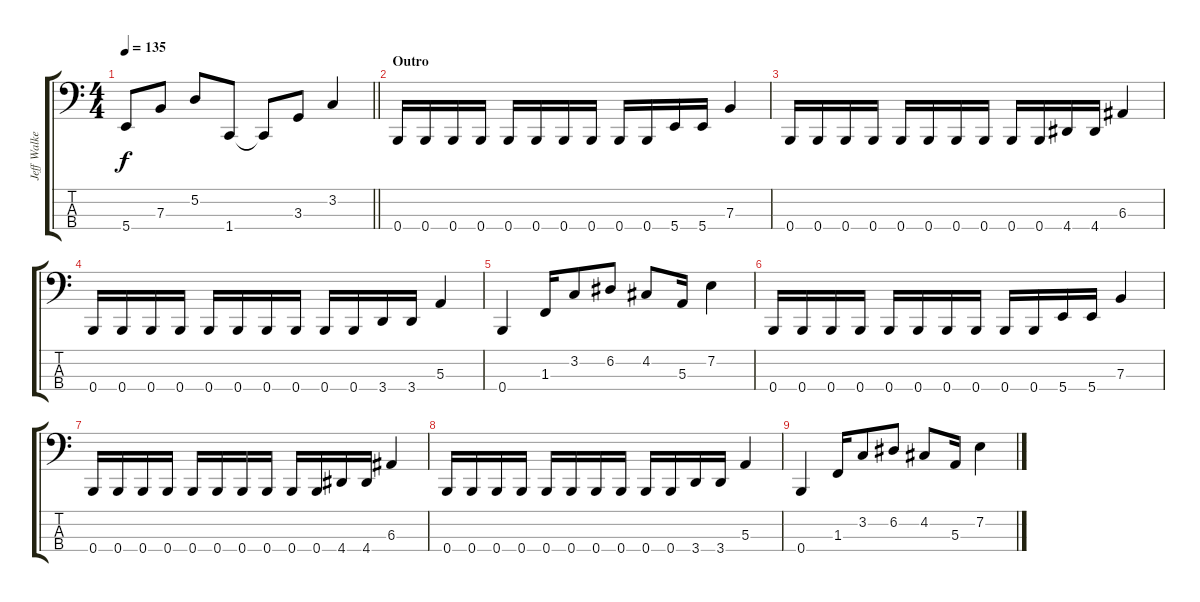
\track ("Jeff Walker" "Jeff Walke") {instrument electricbasspick}
\staff {score tabs}
\tuning (D2 A1 E1 B0) {hide}
\ts (4 4)
\tempo 135
\clef f4
\barLineRight lightlight
\ks c
5.4{t}.8{dy f} 7.3.8 5.2.8 1.4.8 1.4{t}.8 3.3.8 3.2.4 |
\section ("" "Outro")
0.4.16 0.4.16 0.4.16 0.4.16 0.4.16 0.4.16 0.4.16 0.4.16 0.4.16 0.4.16 5.4.16 5.4.16 7.3.4 |
0.4.16 0.4.16 0.4.16 0.4.16 0.4.16 0.4.16 0.4.16 0.4.16 0.4.16 0.4.16 4.4.16 4.4.16 6.3.4 |
0.4.16 0.4.16 0.4.16 0.4.16 0.4.16 0.4.16 0.4.16 0.4.16 0.4.16 0.4.16 3.4.16 3.4.16 5.3.4 |
0.4.4 1.3.16 3.2.8 6.2.8 4.2.8 5.3.16 7.2.4 |
0.4.16 0.4.16 0.4.16 0.4.16 0.4.16 0.4.16 0.4.16 0.4.16 0.4.16 0.4.16 5.4.16 5.4.16 7.3.4 |
0.4.16 0.4.16 0.4.16 0.4.16 0.4.16 0.4.16 0.4.16 0.4.16 0.4.16 0.4.16 4.4.16 4.4.16 6.3.4 |
0.4.16 0.4.16 0.4.16 0.4.16 0.4.16 0.4.16 0.4.16 0.4.16 0.4.16 0.4.16 3.4.16 3.4.16 5.3.4 |
0.4.4 1.3.16 3.2.8 6.2.8 4.2.8 5.3.16 7.2.4
